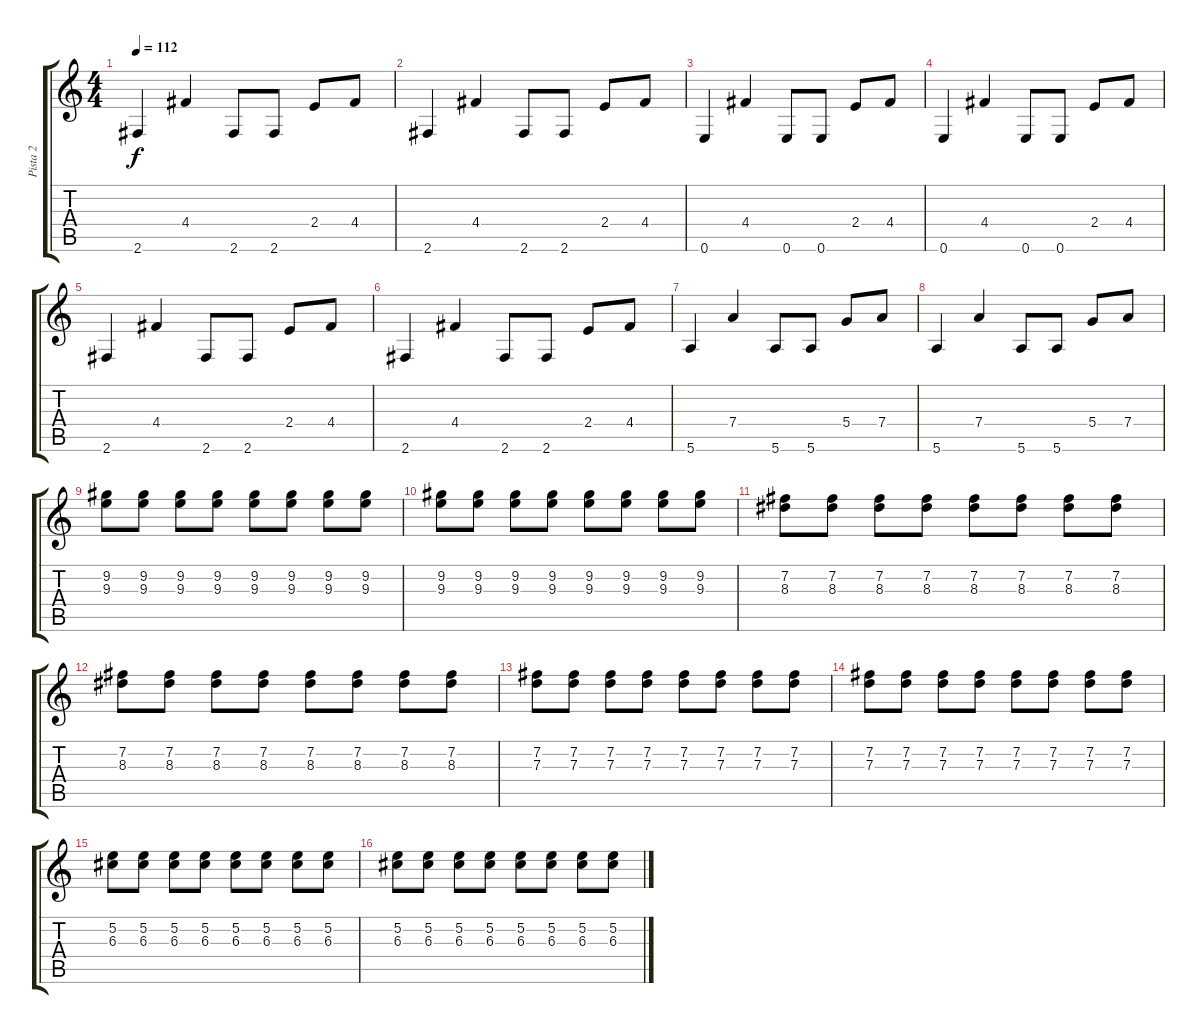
\track ("Pista 2" "Pista 2") {instrument distortionguitar}
\staff {score tabs}
\tuning (E4 B3 G3 D3 A2 E2) {hide}
\ts (4 4)
\tempo 112
\clef g2
\ks c
2.6.4{dy f} 4.4.4 2.6.8 2.6.8 2.4.8 4.4.8 |
2.6.4 4.4.4 2.6.8 2.6.8 2.4.8 4.4.8 |
0.6.4 4.4.4 0.6.8 0.6.8 2.4.8 4.4.8 |
0.6.4 4.4.4 0.6.8 0.6.8 2.4.8 4.4.8 |
2.6.4 4.4.4 2.6.8 2.6.8 2.4.8 4.4.8 |
2.6.4 4.4.4 2.6.8 2.6.8 2.4.8 4.4.8 |
5.6.4 7.4.4 5.6.8 5.6.8 5.4.8 7.4.8 |
5.6.4 7.4.4 5.6.8 5.6.8 5.4.8 7.4.8 |
(9.2 9.3).8 (9.2 9.3).8 (9.2 9.3).8 (9.2 9.3).8 (9.2 9.3).8 (9.2 9.3).8 (9.2 9.3).8 (9.2 9.3).8 |
(9.2 9.3).8 (9.2 9.3).8 (9.2 9.3).8 (9.2 9.3).8 (9.2 9.3).8 (9.2 9.3).8 (9.2 9.3).8 (9.2 9.3).8 |
(7.2 8.3).8 (7.2 8.3).8 (7.2 8.3).8 (7.2 8.3).8 (7.2 8.3).8 (7.2 8.3).8 (7.2 8.3).8 (7.2 8.3).8 |
(7.2 8.3).8 (7.2 8.3).8 (7.2 8.3).8 (7.2 8.3).8 (7.2 8.3).8 (7.2 8.3).8 (7.2 8.3).8 (7.2 8.3).8 |
(7.2 7.3).8 (7.2 7.3).8 (7.2 7.3).8 (7.2 7.3).8 (7.2 7.3).8 (7.2 7.3).8 (7.2 7.3).8 (7.2 7.3).8 |
(7.2 7.3).8 (7.2 7.3).8 (7.2 7.3).8 (7.2 7.3).8 (7.2 7.3).8 (7.2 7.3).8 (7.2 7.3).8 (7.2 7.3).8 |
(5.2 6.3).8 (5.2 6.3).8 (5.2 6.3).8 (5.2 6.3).8 (5.2 6.3).8 (5.2 6.3).8 (5.2 6.3).8 (5.2 6.3).8 |
(5.2 6.3).8 (5.2 6.3).8 (5.2 6.3).8 (5.2 6.3).8 (5.2 6.3).8 (5.2 6.3).8 (5.2 6.3).8 (5.2 6.3).8
